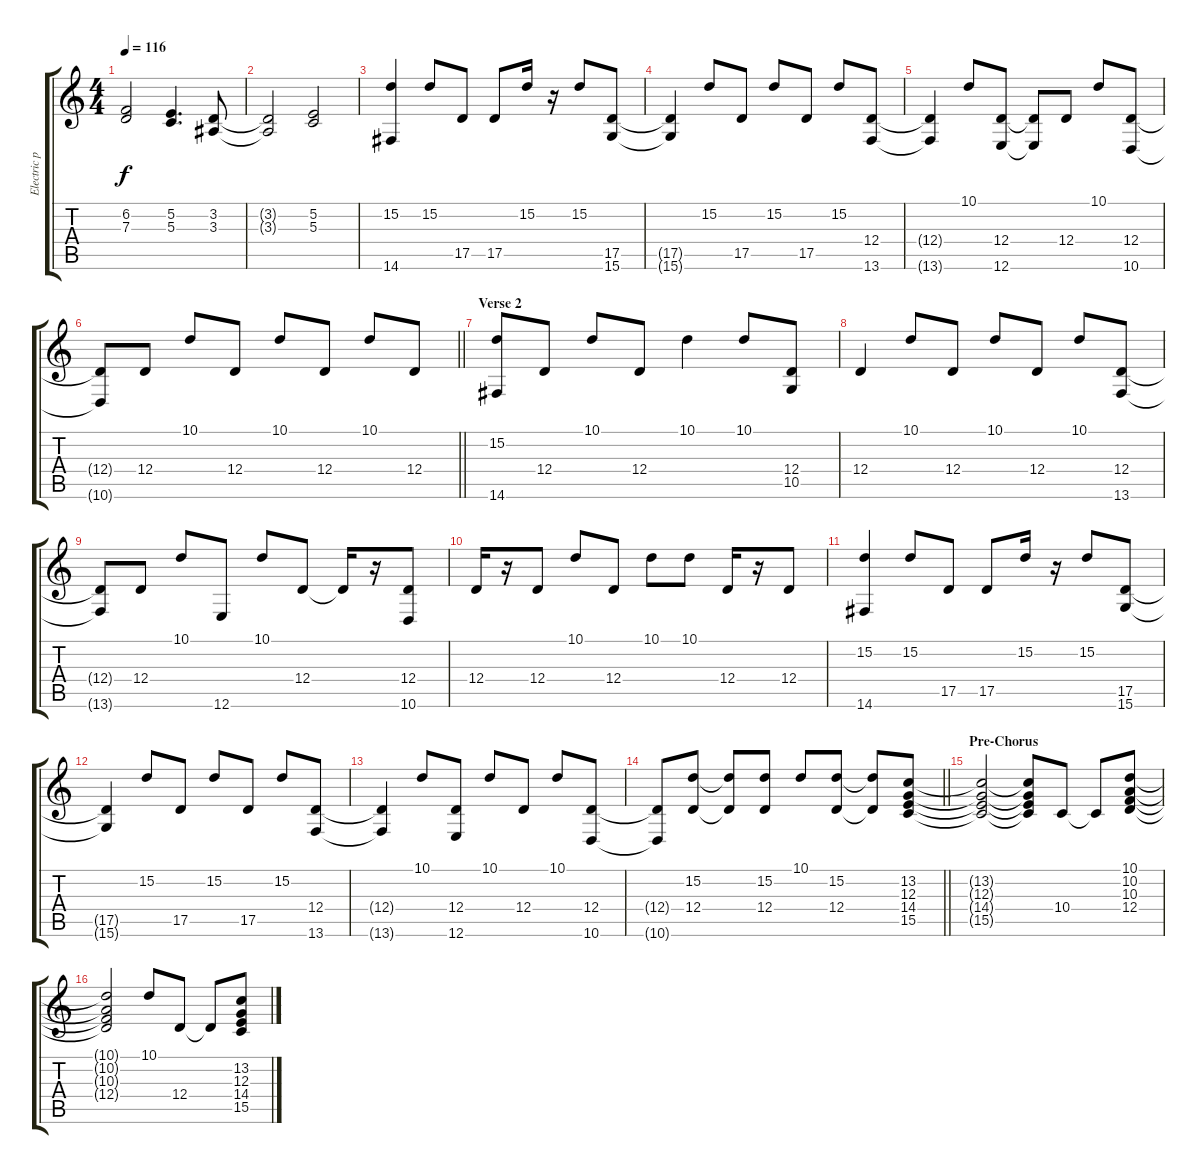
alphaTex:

\track ("Electric piano" "Electric p") {instrument electricpiano1}
\staff {score tabs}
\tuning (E4 B3 G3 D3 A2 E2) {hide}
\ts (4 4)
\tempo 116
\clef g2
\ks c
(6.2{t} 7.3{t}).2{dy f} (5.2 5.3).4{d} (3.2 3.3).8 |
(3.2{t} 3.3{t}).2 (5.2 5.3).2 |
(15.2 14.6).4 15.2.8 17.5.8 17.5.8 15.2.16 r.16 15.2.8 (17.5 15.6).8 |
(17.5{t} 15.6{t}).4 15.2.8 17.5.8 15.2.8 17.5.8 15.2.8 (12.4 13.6).8 |
(12.4{t} 13.6{t}).4 10.1.8 (12.4 12.6).8 (12.4{t} 12.6{t}).8 12.4.8 10.1.8 (12.4 10.6).8 |
\barLineRight lightlight
(12.4{t} 10.6{t}).8 12.4.8 10.1.8 12.4.8 10.1.8 12.4.8 10.1.8 12.4.8 |
\section ("" "Verse 2")
(15.2 14.6).8 12.4.8 10.1.8 12.4.8 10.1.4 10.1.8 (12.4 10.5).8 |
12.4.4 10.1.8 12.4.8 10.1.8 12.4.8 10.1.8 (12.4 13.6).8 |
(12.4{t} 13.6{t}).8 12.4.8 10.1.8 12.6.8 10.1.8 12.4.8 12.4{t}.16 r.16 (12.4 10.6).8 |
12.4.16 r.16 12.4.8 10.1.8 12.4.8 10.1.8 10.1.8 12.4.16 r.16 12.4.8 |
(15.2 14.6).4 15.2.8 17.5.8 17.5.8 15.2.16 r.16 15.2.8 (17.5 15.6).8 |
(17.5{t} 15.6{t}).4 15.2.8 17.5.8 15.2.8 17.5.8 15.2.8 (12.4 13.6).8 |
(12.4{t} 13.6{t}).4 10.1.8 (12.4 12.6).8 10.1.8 12.4.8 10.1.8 (12.4 10.6).8 |
\barLineRight lightlight
(12.4{t} 10.6{t}).8 (15.2 12.4).8 (15.2{t} 12.4{t}).8 (15.2 12.4).8 10.1.8 (15.2 12.4).8 (15.2{t} 12.4{t}).8 (13.2 12.3 14.4 15.5).8 |
\section ("" "Pre-Chorus")
(13.2{t} 12.3{t} 14.4{t} 15.5{t}).2 (13.2{t} 12.3{t} 14.4{t} 15.5{t}).8 10.4.8 10.4{t}.8 (10.1 10.2 10.3 12.4).8 |
(10.1{t} 10.2{t} 10.3{t} 12.4{t}).2 10.1.8 12.4.8 12.4{t}.8 (13.2 12.3 14.4 15.5).8
